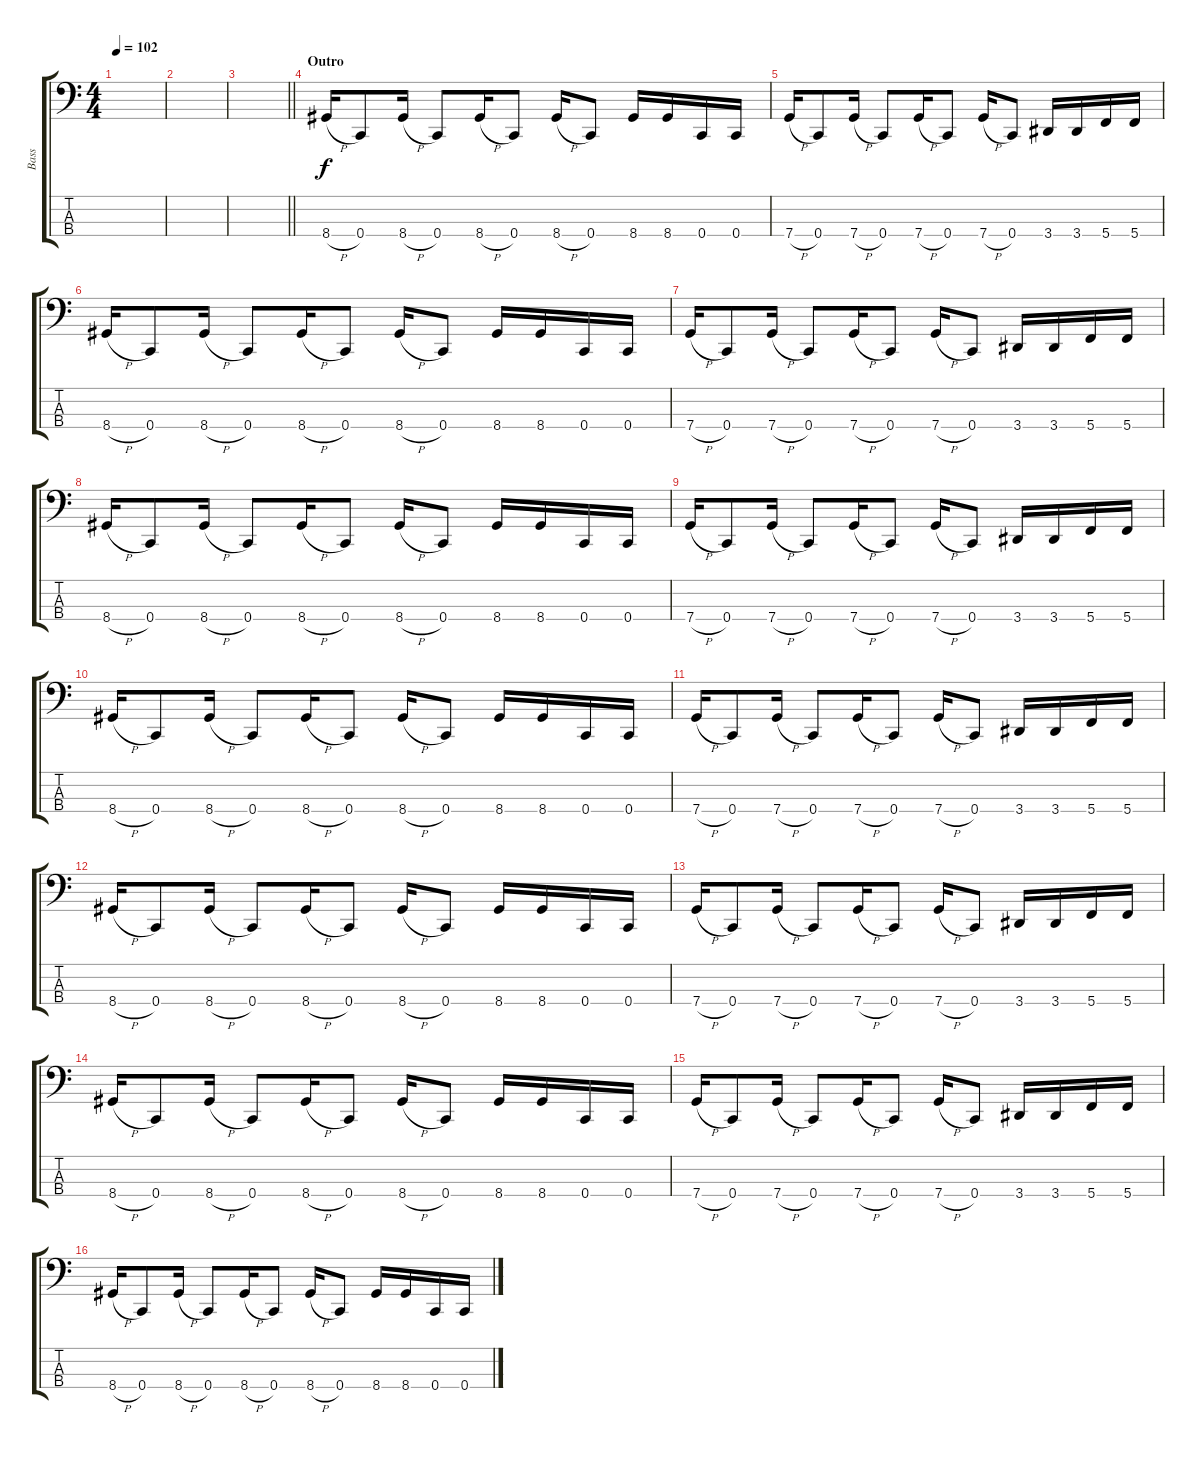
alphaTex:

\track ("Bass" "Bass") {instrument electricbassfinger}
\staff {score tabs}
\tuning (F2 C2 G1 C1) {hide}
\ts (4 4)
\tempo 102
\clef f4
\ks c
|
|
\barLineRight lightlight
|
\section ("" "Outro")
8.4{h}.16 0.4.8 8.4{h}.16 0.4.8 8.4{h}.16 0.4.8 8.4{h}.16 0.4.8 8.4.16 8.4.16 0.4.16 0.4.16 |
7.4{h}.16 0.4.8 7.4{h}.16 0.4.8 7.4{h}.16 0.4.8 7.4{h}.16 0.4.8 3.4.16 3.4.16 5.4.16 5.4.16 |
8.4{h}.16 0.4.8 8.4{h}.16 0.4.8 8.4{h}.16 0.4.8 8.4{h}.16 0.4.8 8.4.16 8.4.16 0.4.16 0.4.16 |
7.4{h}.16 0.4.8 7.4{h}.16 0.4.8 7.4{h}.16 0.4.8 7.4{h}.16 0.4.8 3.4.16 3.4.16 5.4.16 5.4.16 |
8.4{h}.16 0.4.8 8.4{h}.16 0.4.8 8.4{h}.16 0.4.8 8.4{h}.16 0.4.8 8.4.16 8.4.16 0.4.16 0.4.16 |
7.4{h}.16 0.4.8 7.4{h}.16 0.4.8 7.4{h}.16 0.4.8 7.4{h}.16 0.4.8 3.4.16 3.4.16 5.4.16 5.4.16 |
8.4{h}.16 0.4.8 8.4{h}.16 0.4.8 8.4{h}.16 0.4.8 8.4{h}.16 0.4.8 8.4.16 8.4.16 0.4.16 0.4.16 |
7.4{h}.16 0.4.8 7.4{h}.16 0.4.8 7.4{h}.16 0.4.8 7.4{h}.16 0.4.8 3.4.16 3.4.16 5.4.16 5.4.16 |
8.4{h}.16 0.4.8 8.4{h}.16 0.4.8 8.4{h}.16 0.4.8 8.4{h}.16 0.4.8 8.4.16 8.4.16 0.4.16 0.4.16 |
7.4{h}.16 0.4.8 7.4{h}.16 0.4.8 7.4{h}.16 0.4.8 7.4{h}.16 0.4.8 3.4.16 3.4.16 5.4.16 5.4.16 |
8.4{h}.16 0.4.8 8.4{h}.16 0.4.8 8.4{h}.16 0.4.8 8.4{h}.16 0.4.8 8.4.16 8.4.16 0.4.16 0.4.16 |
7.4{h}.16 0.4.8 7.4{h}.16 0.4.8 7.4{h}.16 0.4.8 7.4{h}.16 0.4.8 3.4.16 3.4.16 5.4.16 5.4.16 |
8.4{h}.16 0.4.8 8.4{h}.16 0.4.8 8.4{h}.16 0.4.8 8.4{h}.16 0.4.8 8.4.16 8.4.16 0.4.16 0.4.16
